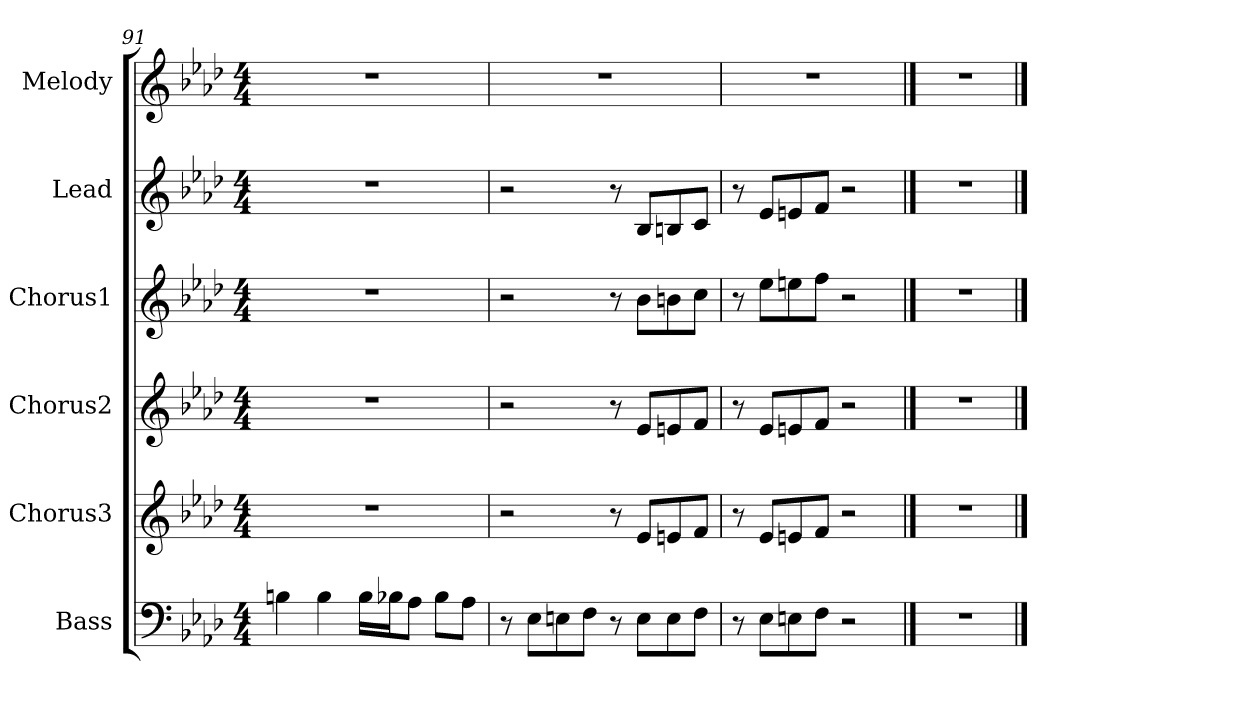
**kern	**kern	**kern	**kern	**kern	**kern
*part6	*part5	*part4	*part3	*part2	*part1
*staff6	*staff5	*staff4	*staff3	*staff2	*staff1
*I"Bass	*I"Chorus3	*I"Chorus2	*I"Chorus1	*I"Lead	*I"Melody
*I'Bass.	*I'Cho.3	*I'Cho.2	*I'Cho.1	*I'Lead.	*
*clefF4	*clefG2	*clefG2	*clefG2	*clefG2	*clefG2
*k[b-e-a-d-]	*k[b-e-a-d-]	*k[b-e-a-d-]	*k[b-e-a-d-]	*k[b-e-a-d-]	*k[b-e-a-d-]
*M4/4	*M4/4	*M4/4	*M4/4	*M4/4	*M4/4
=91	=91	=91	=91	=91	=91
4Bn	1r	1r	1r	1r	1r
4B	.	.	.	.	.
16BLL	.	.	.	.	.
16B-XJ	.	.	.	.	.
8A-J	.	.	.	.	.
8B-L	.	.	.	.	.
8A-J	.	.	.	.	.
=92	=92	=92	=92	=92	=92
8r	2r	2r	2r	2r	1r
8E-L	.	.	.	.	.
8En	.	.	.	.	.
8FJ	.	.	.	.	.
8r	8r	8r	8r	8r	.
8EL	8e-L	8e-L	8b-L	8B-L	.
8E	8en	8en	8bn	8Bn	.
8FJ	8fJ	8fJ	8ccJ	8cJ	.
=93	=93	=93	=93	=93	=93
8r	8r	8r	8r	8r	1r
8E-L	8e-L	8e-L	8ee-L	8e-L	.
8En	8en	8en	8een	8en	.
8FJ	8fJ	8fJ	8ffJ	8fJ	.
2r	2r	2r	2r	2r	.
==94	==94	==94	==94	==94	==94
1r	1r	1r	1r	1r	1r
==	==	==	==	==	==
*-	*-	*-	*-	*-	*-
